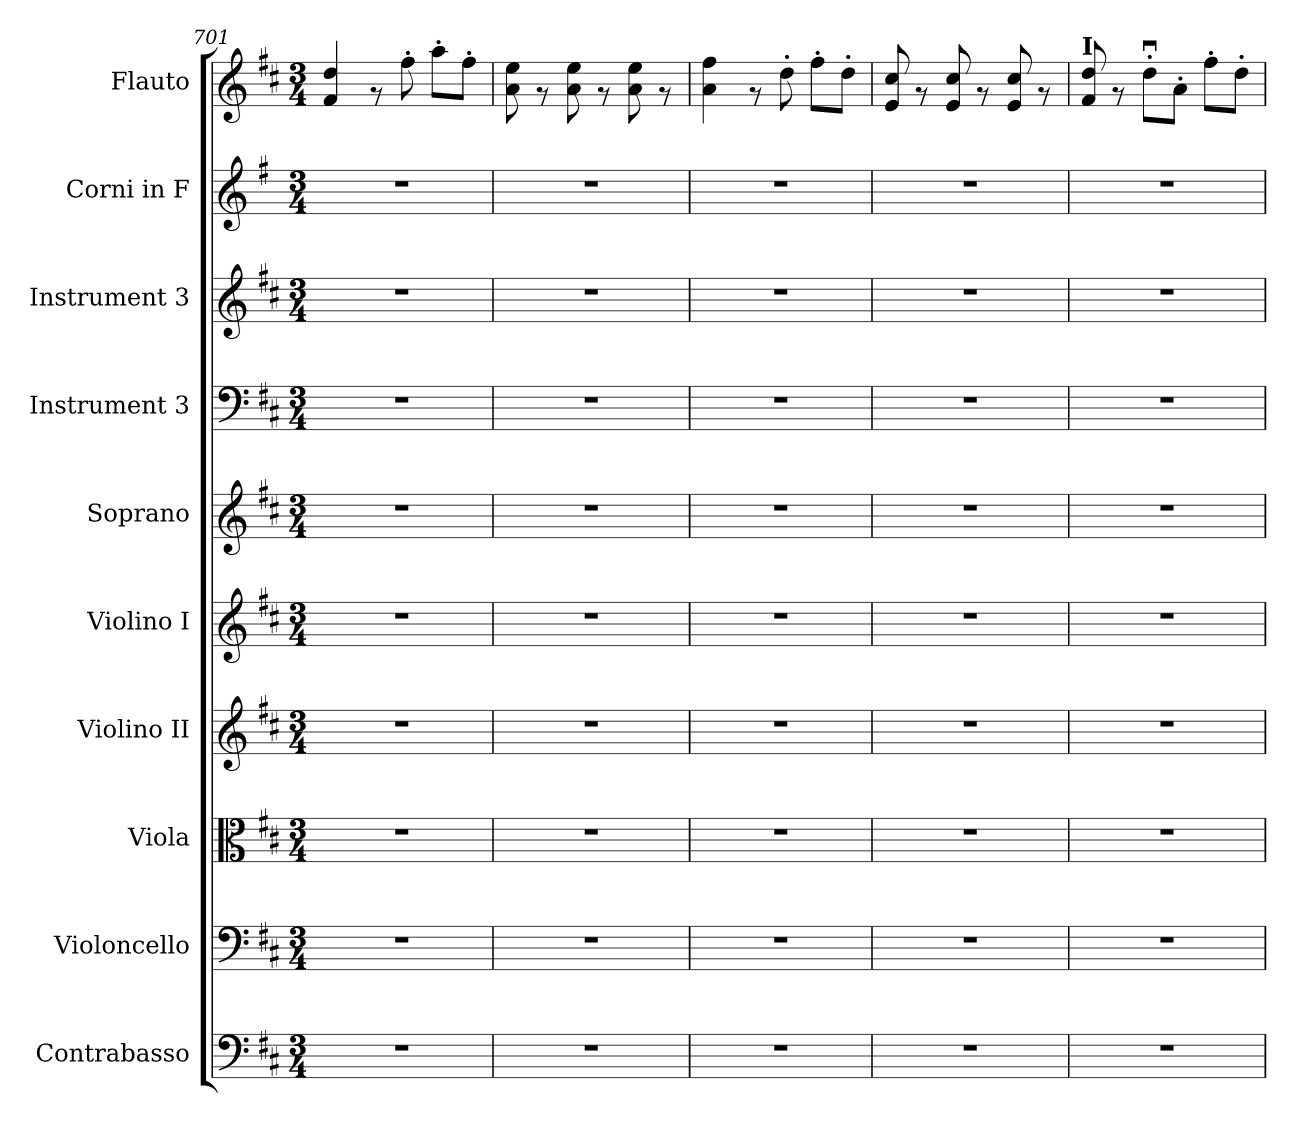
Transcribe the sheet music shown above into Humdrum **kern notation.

**kern	**kern	**kern	**kern	**kern	**kern	**kern	**kern	**kern	**kern
*part10	*part9	*part8	*part7	*part6	*part5	*part4	*part3	*part2	*part1
*staff10	*staff9	*staff8	*staff7	*staff6	*staff5	*staff4	*staff3	*staff2	*staff1
*I"Contrabasso	*I"Violoncello	*I"Viola	*I"Violino II	*I"Violino I	*I"Soprano	*I"Instrument 3	*I"Instrument 3	*I"Corni in F	*I"Flauto
*I'Cb.	*I'Vc.	*I'Vla.	*I'Vln. II	*I'Vln. I	*I'S	*	*	*I'Cor.	*I'Fl.
*clefF4	*clefF4	*clefC3	*clefG2	*clefG2	*clefG2	*clefF4	*clefG2	*clefG2	*clefG2
*ITrd1c2	*ITrd1c2	*ITrd1c2	*ITrd1c2	*ITrd1c2	*ITrd1c2	*ITrd1c2	*ITrd1c2	*ITrd4c7	*ITrd1c2
*k[]	*k[]	*k[]	*k[]	*k[]	*k[]	*k[]	*k[]	*k[]	*k[]
*C:	*C:	*C:	*C:	*C:	*C:	*C:	*C:	*C:	*C:
*M3/4	*M3/4	*M3/4	*M3/4	*M3/4	*M3/4	*M3/4	*M3/4	*M3/4	*M3/4
=701	=701	=701	=701	=701	=701	=701	=701	=701	=701
2.r	2.r	2.r	2.r	2.r	2.r	2.r	2.r	2.r	4cc/ 4e/
.	.	.	.	.	.	.	.	.	8rf
.	.	.	.	.	.	.	.	.	8ee'>\
.	.	.	.	.	.	.	.	.	8gg'>\L
.	.	.	.	.	.	.	.	.	8ee'>\J
=702	=702	=702	=702	=702	=702	=702	=702	=702	=702
2.r	2.r	2.r	2.r	2.r	2.r	2.r	2.r	2.r	8dd\ 8g\
.	.	.	.	.	.	.	.	.	8rf
.	.	.	.	.	.	.	.	.	8dd\ 8g\
.	.	.	.	.	.	.	.	.	8rf
.	.	.	.	.	.	.	.	.	8dd\ 8g\
.	.	.	.	.	.	.	.	.	8rf
=703	=703	=703	=703	=703	=703	=703	=703	=703	=703
2.r	2.r	2.r	2.r	2.r	2.r	2.r	2.r	2.r	4ee\ 4g\
.	.	.	.	.	.	.	.	.	8rf
.	.	.	.	.	.	.	.	.	8cc'>\
.	.	.	.	.	.	.	.	.	8ee'>\L
.	.	.	.	.	.	.	.	.	8cc'>\J
=704	=704	=704	=704	=704	=704	=704	=704	=704	=704
2.r	2.r	2.r	2.r	2.r	2.r	2.r	2.r	2.r	8b/ 8d/
.	.	.	.	.	.	.	.	.	8rf
.	.	.	.	.	.	.	.	.	8b/ 8d/
.	.	.	.	.	.	.	.	.	8rf
.	.	.	.	.	.	.	.	.	8b/ 8d/
.	.	.	.	.	.	.	.	.	8rf
!!LO:PB:g=z
=705	=705	=705	=705	=705	=705	=705	=705	=705	=705
!	!	!	!	!	!	!	!	!	!LO:TX:a:B:t=I
2.r	2.r	2.r	2.r	2.r	2.r	2.r	2.r	2.r	8cc/ 8e/
.	.	.	.	.	.	.	.	.	8rf
.	.	.	.	.	.	.	.	.	8ccu>'>\L
.	.	.	.	.	.	.	.	.	8g'>\J
.	.	.	.	.	.	.	.	.	8ee'>\L
.	.	.	.	.	.	.	.	.	8cc'>\J
=	=	=	=	=	=	=	=	=	=
*-	*-	*-	*-	*-	*-	*-	*-	*-	*-
